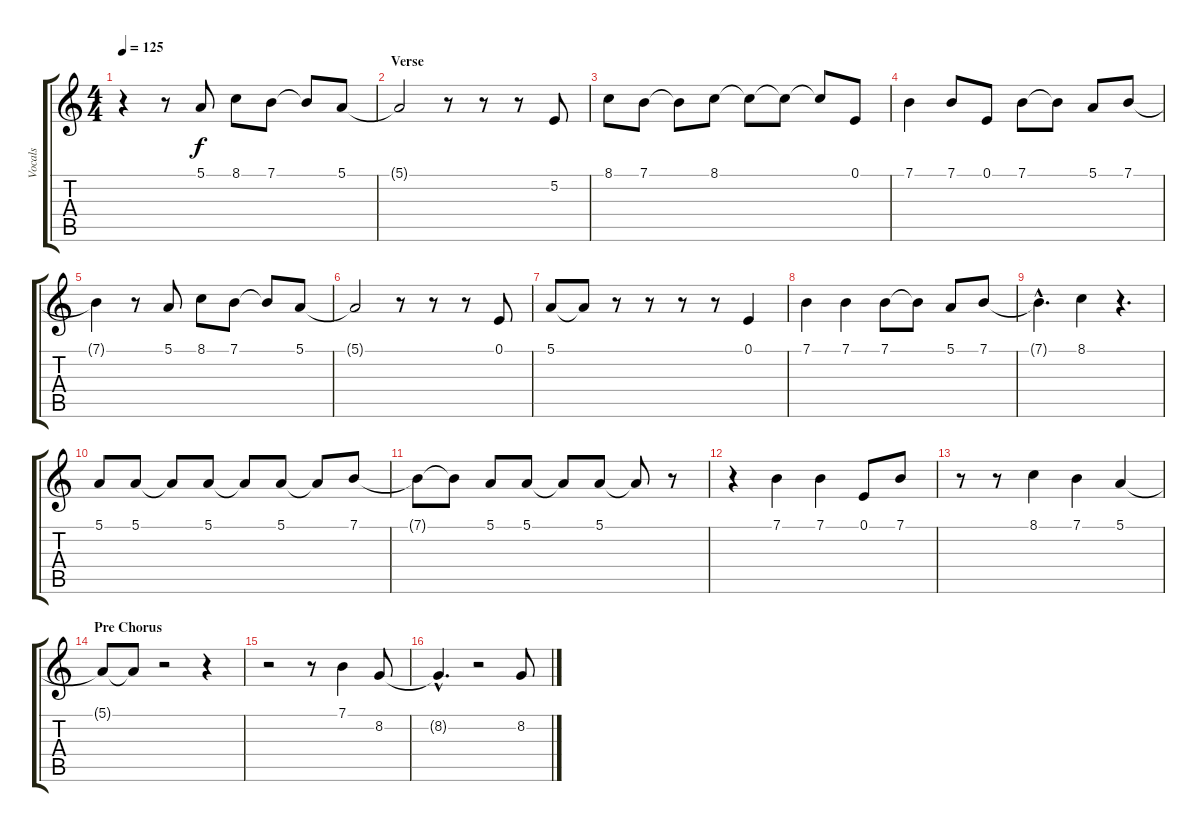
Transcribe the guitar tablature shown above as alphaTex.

\track ("Vocals" "Vocals") {instrument altosax}
\staff {score tabs}
\tuning (E4 B3 G3 D3 A2 E2) {hide}
\ts (4 4)
\tempo 125
\clef g2
\ks c
r.4{dy f} r.8 5.1.8 8.1.8 7.1.8 7.1{t}.8 5.1.8 |
\section ("" "Verse")
5.1{t}.2 r.8 r.8 r.8 5.2.8 |
8.1.8 7.1.8 7.1{t}.8 8.1.8 8.1{t}.8 8.1{t}.8 8.1{t}.8 0.1.8 |
7.1.4 7.1.8 0.1.8 7.1.8 7.1{t}.8 5.1.8 7.1.8 |
7.1{t}.4 r.8 5.1.8 8.1.8 7.1.8 7.1{t}.8 5.1.8 |
5.1{t}.2 r.8 r.8 r.8 0.1.8 |
5.1.8 5.1{t}.8 r.8 r.8 r.8 r.8 0.1.4 |
7.1.4 7.1.4 7.1.8 7.1{t}.8 5.1.8 7.1.8 |
7.1{hac t}.4{d} 8.1.4 r.4{d} |
5.1.8 5.1.8 5.1{t}.8 5.1.8 5.1{t}.8 5.1.8 5.1{t}.8 7.1.8 |
7.1{t}.8 7.1{t}.8 5.1.8 5.1.8 5.1{t}.8 5.1.8 5.1{t}.8 r.8 |
r.4 7.1.4 7.1.4 0.1.8 7.1.8 |
r.8 r.8 8.1.4 7.1.4 5.1.4 |
\section ("" "Pre Chorus")
5.1{t}.8 5.1{t}.8 r.2 r.4 |
r.2 r.8 7.1.4 8.2.8 |
8.2{hac t}.4{d} r.2 8.2.8
